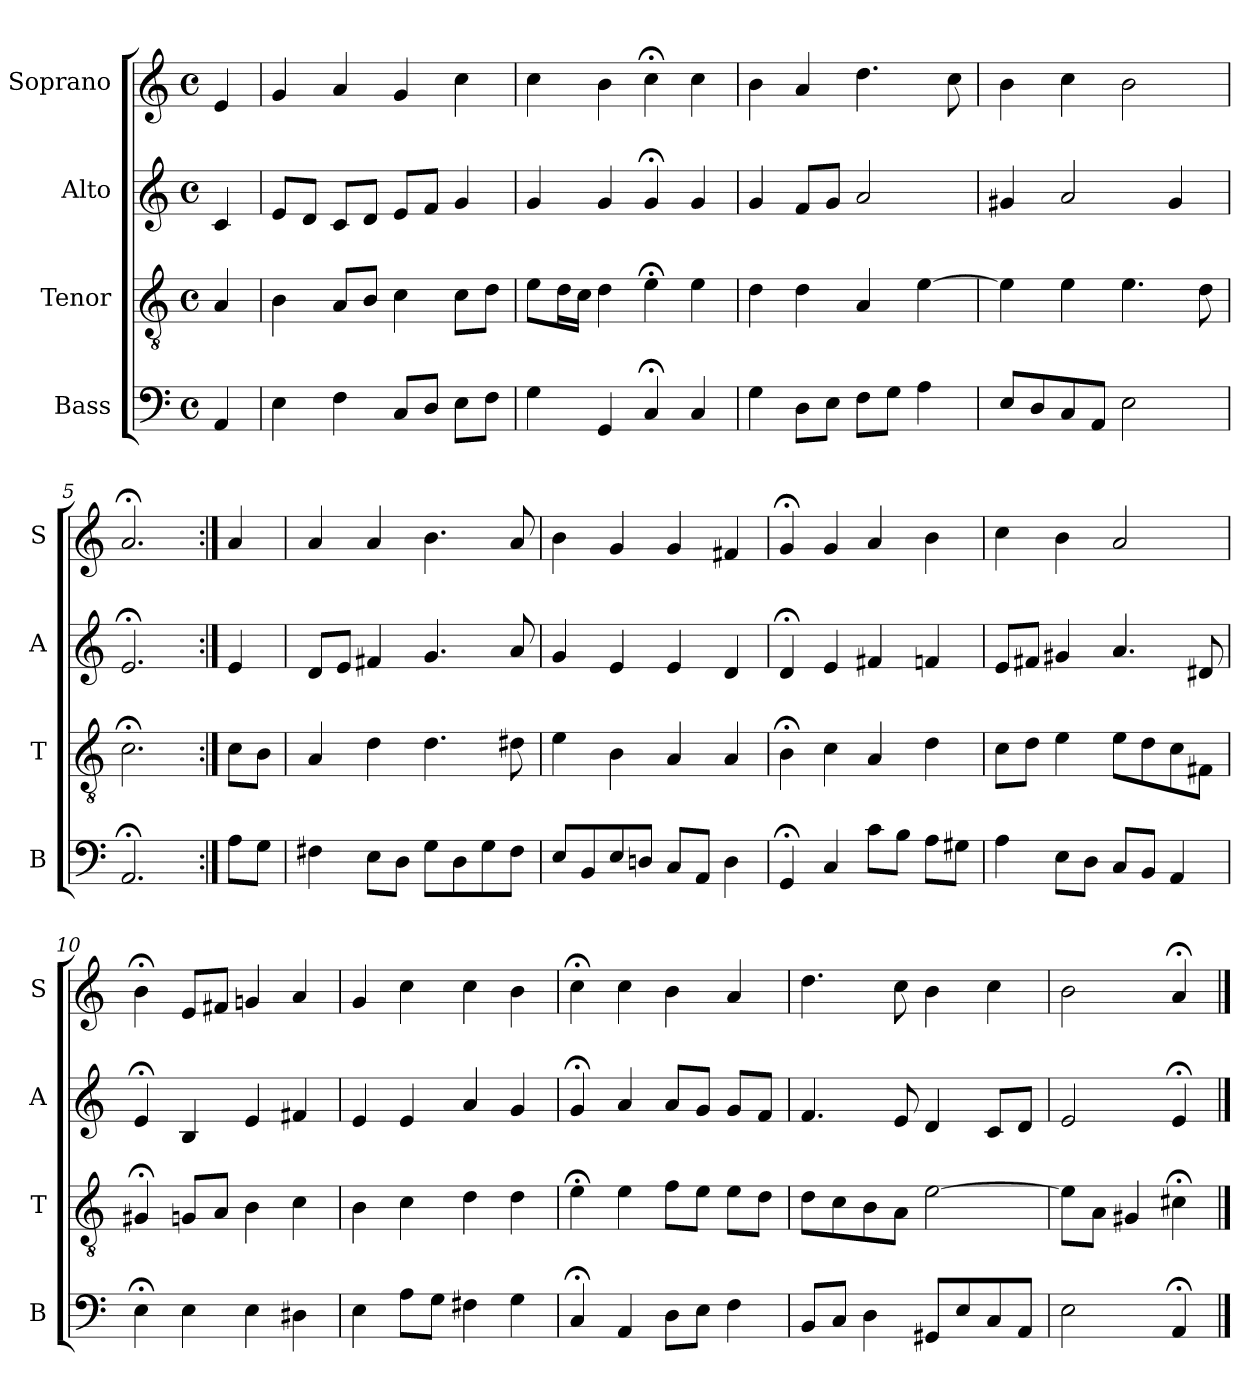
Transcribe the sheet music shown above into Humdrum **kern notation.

**kern	**kern	**kern	**kern
*part4	*part3	*part2	*part1
*staff4	*staff3	*staff2	*staff1
*I"Bass	*I"Tenor	*I"Alto	*I"Soprano
*I'B	*I'T	*I'A	*I'S
*clefF4	*clefGv2	*clefG2	*clefG2
*k[]	*k[]	*k[]	*k[]
*a:	*a:	*a:	*a:
*M4/4	*M4/4	*M4/4	*M4/4
*met(c)	*met(c)	*met(c)	*met(c)
*MM100	*MM100	*MM100	*MM100
=	=	=	=
4AA	4A	4c	4e
=1	=1	=1	=1
4E	4B	8eL	4g
.	.	8dJ	.
4F	8AL	8cL	4a
.	8BJ	8dJ	.
8CL	4c	8eL	4g
8DJ	.	8fJ	.
8EL	8cL	4g	4cc
8FJ	8dJ	.	.
=2	=2	=2	=2
4G	8eL	4g	4cc
.	16dL	.	.
.	16cJJ	.	.
4GG	4d	4g	4b
4C;<	4e;<	4g;<	4cc;<
4C	4e	4g	4cc
=3	=3	=3	=3
4G	4d	4g	4b
8DL	4d	8fL	4a
8EJ	.	8gJ	.
8FL	4A	2a	4.dd
8GJ	.	.	.
4A	[4e	.	.
.	.	.	8cc
=4	=4	=4	=4
8EL	4e]	4g#X	4b
8D	.	.	.
8C	4e	2a	4cc
8AAJ	.	.	.
2E	4.e	.	2b
.	.	4g#	.
.	8d	.	.
=5	=5	=5	=5
2.AA;<	2.c;<	2.e;<	2.a;<
=:|!	=:|!	=:|!	=:|!
8AL	8cL	4e	4a
8GJ	8BJ	.	.
=6	=6	=6	=6
4F#X	4A	8dL	4a
.	.	8eJ	.
8EL	4d	4f#X	4a
8DJ	.	.	.
8GL	4.d	4.g	4.b
8D	.	.	.
8G	.	.	.
8F#J	8d#X	8a	8a
=7	=7	=7	=7
8EL	4e	4g	4b
8BB	.	.	.
8E	4B	4e	4g
8DnJ	.	.	.
8CL	4A	4e	4g
8AAJ	.	.	.
4D	4A	4d	4f#X
=8	=8	=8	=8
4GG;<	4B;<	4d;<	4g;<
4C	4c	4e	4g
8cL	4A	4f#X	4a
8BJ	.	.	.
8AL	4d	4fn	4b
8G#XJ	.	.	.
=9	=9	=9	=9
4A	8cL	8eL	4cc
.	8dJ	8f#XJ	.
8EL	4e	4g#X	4b
8DJ	.	.	.
8CL	8eL	4.a	2a
8BBJ	8d	.	.
4AA	8c	.	.
.	8F#XJ	8d#X	.
=10	=10	=10	=10
4E;<	4G#X;<	4e;<	4b;<
4E	8GnL	4B	8eL
.	8AJ	.	8f#XJ
4E	4B	4e	4gn
4D#X	4c	4f#X	4a
=11	=11	=11	=11
4E	4Bi	4e	4gi
8AL	4ci	4e	4cci
8GJ	.	.	.
4F#X	4d	4a	4cc
4G	4d	4g	4b
=12	=12	=12	=12
4C;<	4e;<	4g;<	4cc;<
4AA	4e	4a	4cc
8DL	8fL	8aL	4b
8EJ	8eJ	8gJ	.
4F	8eL	8gL	4a
.	8dJ	8fJ	.
=13	=13	=13	=13
8BBL	8dL	4.f	4.dd
8CJ	8c	.	.
4D	8B	.	.
.	8AJ	8e	8cc
8GG#XL	[2e	4d	4b
8E	.	.	.
8C	.	8cL	4cc
8AAJ	.	8dJ	.
=14	=14	=14	=14
2E	8eL]	2e	2b
.	8AJ	.	.
.	4G#X	.	.
4AA;<	4c#X;<	4e;<	4a;<
==	==	==	==
*-	*-	*-	*-
